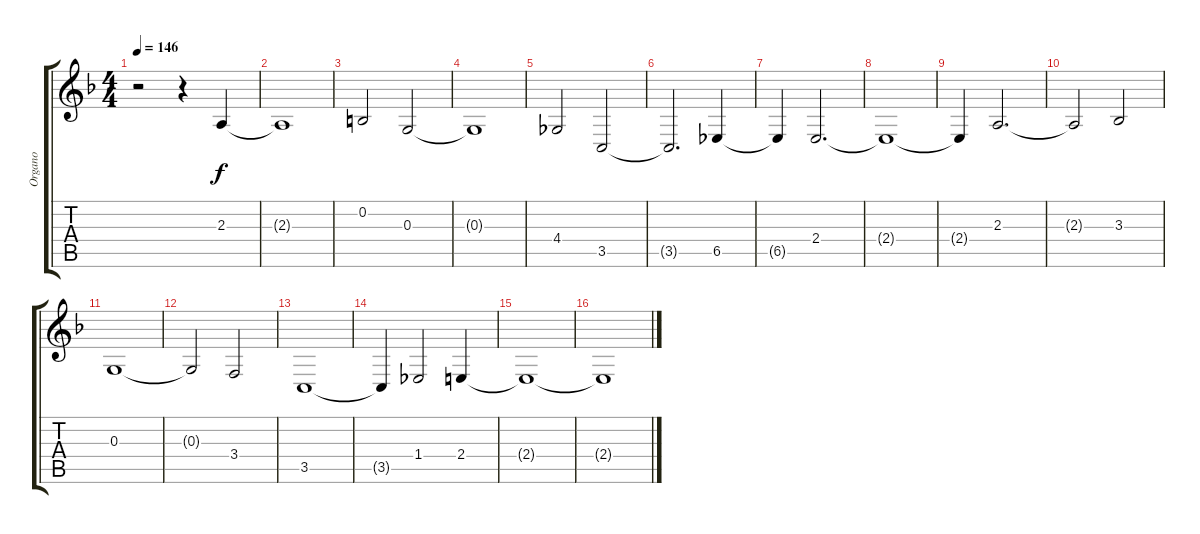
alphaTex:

\track ("Organo" "Organo") {instrument churchorgan}
\staff {score tabs}
\tuning (E4 B3 G3 D3 A2 E2) {hide}
\ts (4 4)
\tempo 146
\clef g2
\ks dminor
r.2{dy f} r.4 2.3.4 |
2.3{t}.1 |
0.2.2 0.3.2 |
0.3{t}.1 |
4.4.2 3.5.2 |
3.5{t}.2{d} 6.5.4 |
6.5{t}.4 2.4.2{d} |
2.4{t}.1 |
2.4{t}.4 2.3.2{d} |
2.3{t}.2 3.3.2 |
0.3.1 |
0.3{t}.2 3.4.2 |
3.5.1 |
3.5{t}.4 1.4.2 2.4.4 |
2.4{t}.1 |
2.4{t}.1
